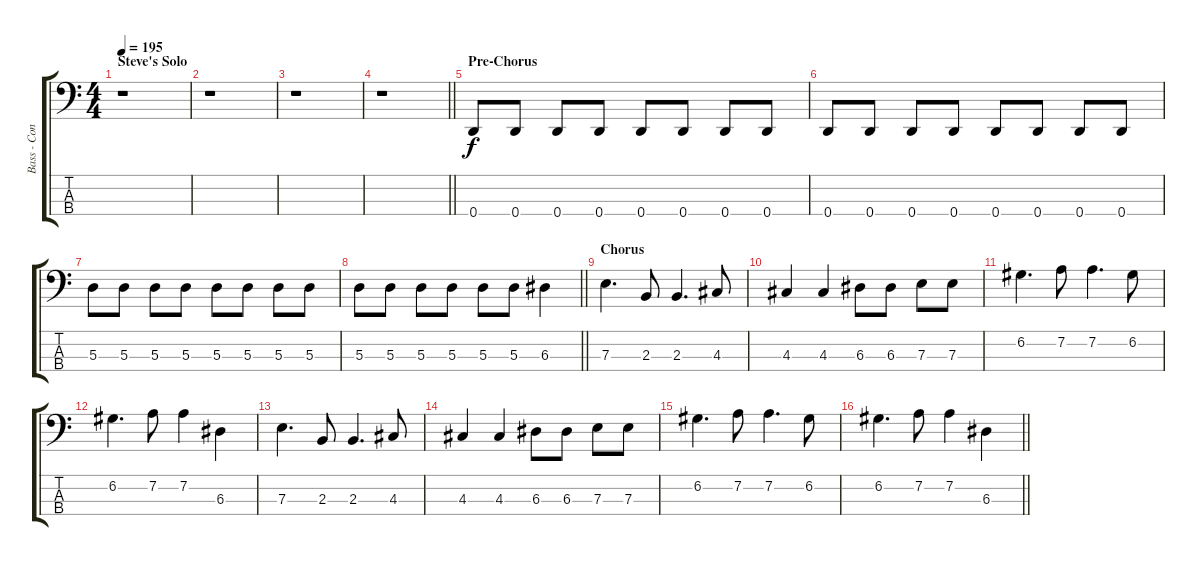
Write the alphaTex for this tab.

\track ("Bass - Cone" "Bass - Con") {instrument electricbasspick}
\staff {score tabs}
\tuning (G2 D2 A1 D1) {hide}
\ts (4 4)
\section ("" "Steve's Solo")
\tempo 195
\clef f4
\ks c
r.1{dy f} |
r.1 |
r.1 |
\barLineRight lightlight
r.1 |
\section ("" "Pre-Chorus")
0.4.8 0.4.8 0.4.8 0.4.8 0.4.8 0.4.8 0.4.8 0.4.8 |
0.4.8 0.4.8 0.4.8 0.4.8 0.4.8 0.4.8 0.4.8 0.4.8 |
5.3.8 5.3.8 5.3.8 5.3.8 5.3.8 5.3.8 5.3.8 5.3.8 |
\barLineRight lightlight
5.3.8 5.3.8 5.3.8 5.3.8 5.3.8 5.3.8 6.3.4 |
\section ("" "Chorus")
7.3.4{d} 2.3.8 2.3.4{d} 4.3.8 |
4.3.4 4.3.4 6.3.8 6.3.8 7.3.8 7.3.8 |
6.2.4{d} 7.2.8 7.2.4{d} 6.2.8 |
6.2.4{d} 7.2.8 7.2.4 6.3.4 |
7.3.4{d} 2.3.8 2.3.4{d} 4.3.8 |
4.3.4 4.3.4 6.3.8 6.3.8 7.3.8 7.3.8 |
6.2.4{d} 7.2.8 7.2.4{d} 6.2.8 |
\barLineRight lightlight
6.2.4{d} 7.2.8 7.2.4 6.3.4
